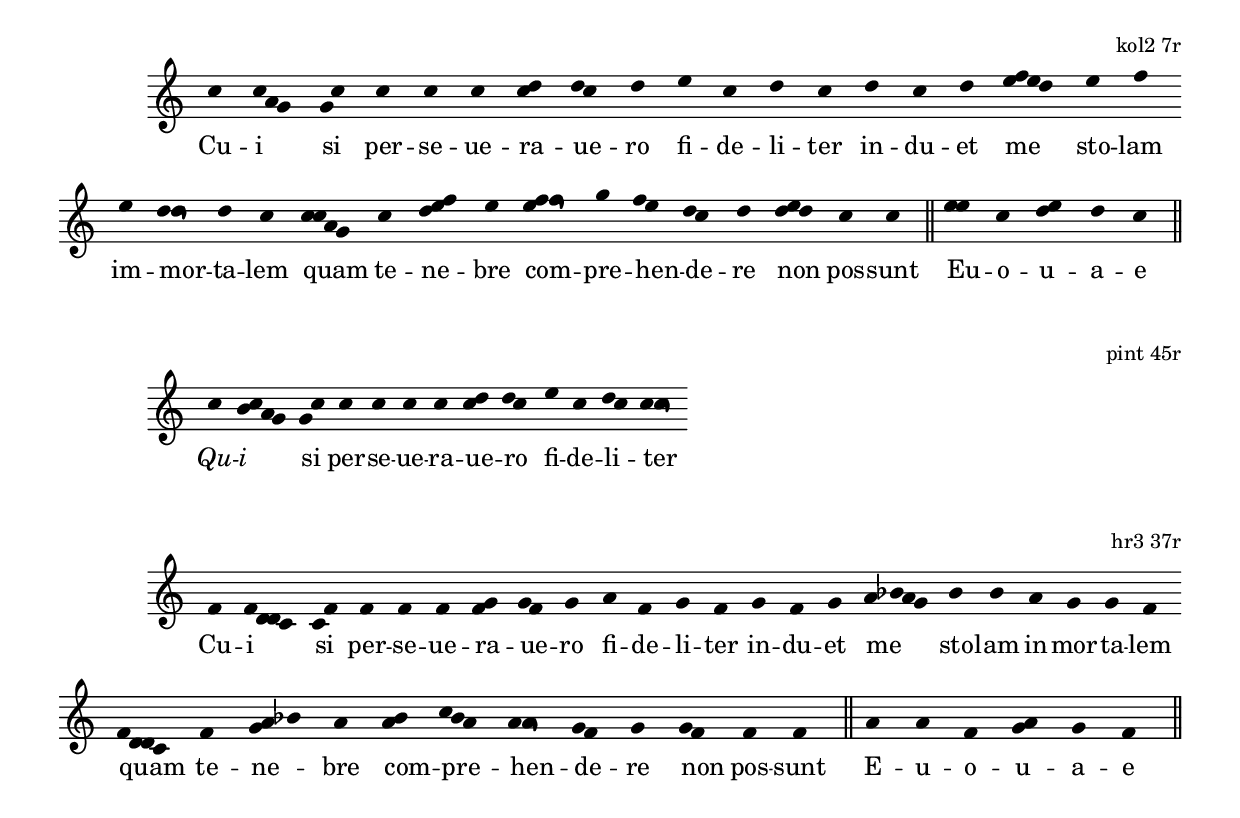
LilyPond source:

\version "2.19.32"

\include "../lib/synopsis.ily"

\score {
  \transpose c c' {
    \plainchant
    c' \melisma { c' a g } \bar "" \melisma { g c' } \bar "" c' c' c' \melisma { c' d' } \melisma { d' c' } d' \bar "" e' c' d' c' \bar ""
    d' c' d' \bar "" \melisma { e' f' e' d' } \bar "" e' f' \bar "" e' \melisma { d' \strophicus d' } d' c' \bar ""
    \melisma { c' c' a g } \bar "" c' \melisma { d' e' f' } e' \bar "" \melisma { e' f' \strophicus f' } g' \melisma { f' e' } \melisma { d' c' } d' \bar "" \melisma { d' e' d' } \bar "" c' c' \bar "||"

    \melisma { e' e' } c' \melisma { d' e' } d' c' \bar "||"
  }
  \addlyrics {
    Cu -- i si per -- se -- ue -- ra -- ue -- ro fi -- de -- li -- ter
    in -- du -- et me sto -- lam im -- mor -- ta -- lem
    quam te -- ne -- bre com -- pre -- hen -- de -- re non pos -- sunt

    Eu -- o -- u -- a -- e
  }
  \header {
    fontes = "kol2 7r"
  }
}

\score {
  \transpose c c' {
    \plainchant
    c' \melisma { b c' a g } \melisma { g c' } c' c' c' c' \melisma { c' d' } \melisma { d' c' } e' c' \melisma { d' c' } \melisma { c' \strophicus c' }
  }
  \addlyrics {
    \lyrit Qu -- i \lyrrev si per -- se -- ue -- ra -- ue -- ro fi -- de -- li -- ter % Qui sic
  }
  \header {
    fontes = "pint 45r"
  }
}

\score {
  \transpose c c' {
    \plainchant
    f \melisma { f d d c } \bar "" \melisma { c f } \bar "" f f f \melisma { f g } \melisma { g f } g \bar "" a f g f \bar ""
    g f g \bar "" \melisma { a bes a g } b b a g g f \bar ""
    \melisma { f d d c } \bar "" f \melisma { g a bes } a \bar "" \melisma { a b } \melisma { c' b a } \melisma { a \strophicus a } \melisma { g f } g \bar "" \melisma { g f } f f \bar "||"

    a a f \melisma { g a } g f \bar "||"
  }
  \addlyrics {
    Cu -- i si per -- se -- ue -- ra -- ue -- ro fi -- de -- li -- ter
    in -- du -- et me sto -- lam in -- mor -- ta -- lem
    quam te -- ne -- bre com -- pre -- hen -- de -- re non pos -- sunt

    E -- u -- o -- u -- a -- e
  }
  \header {
    fontes = "hr3 37r"
  }
}
